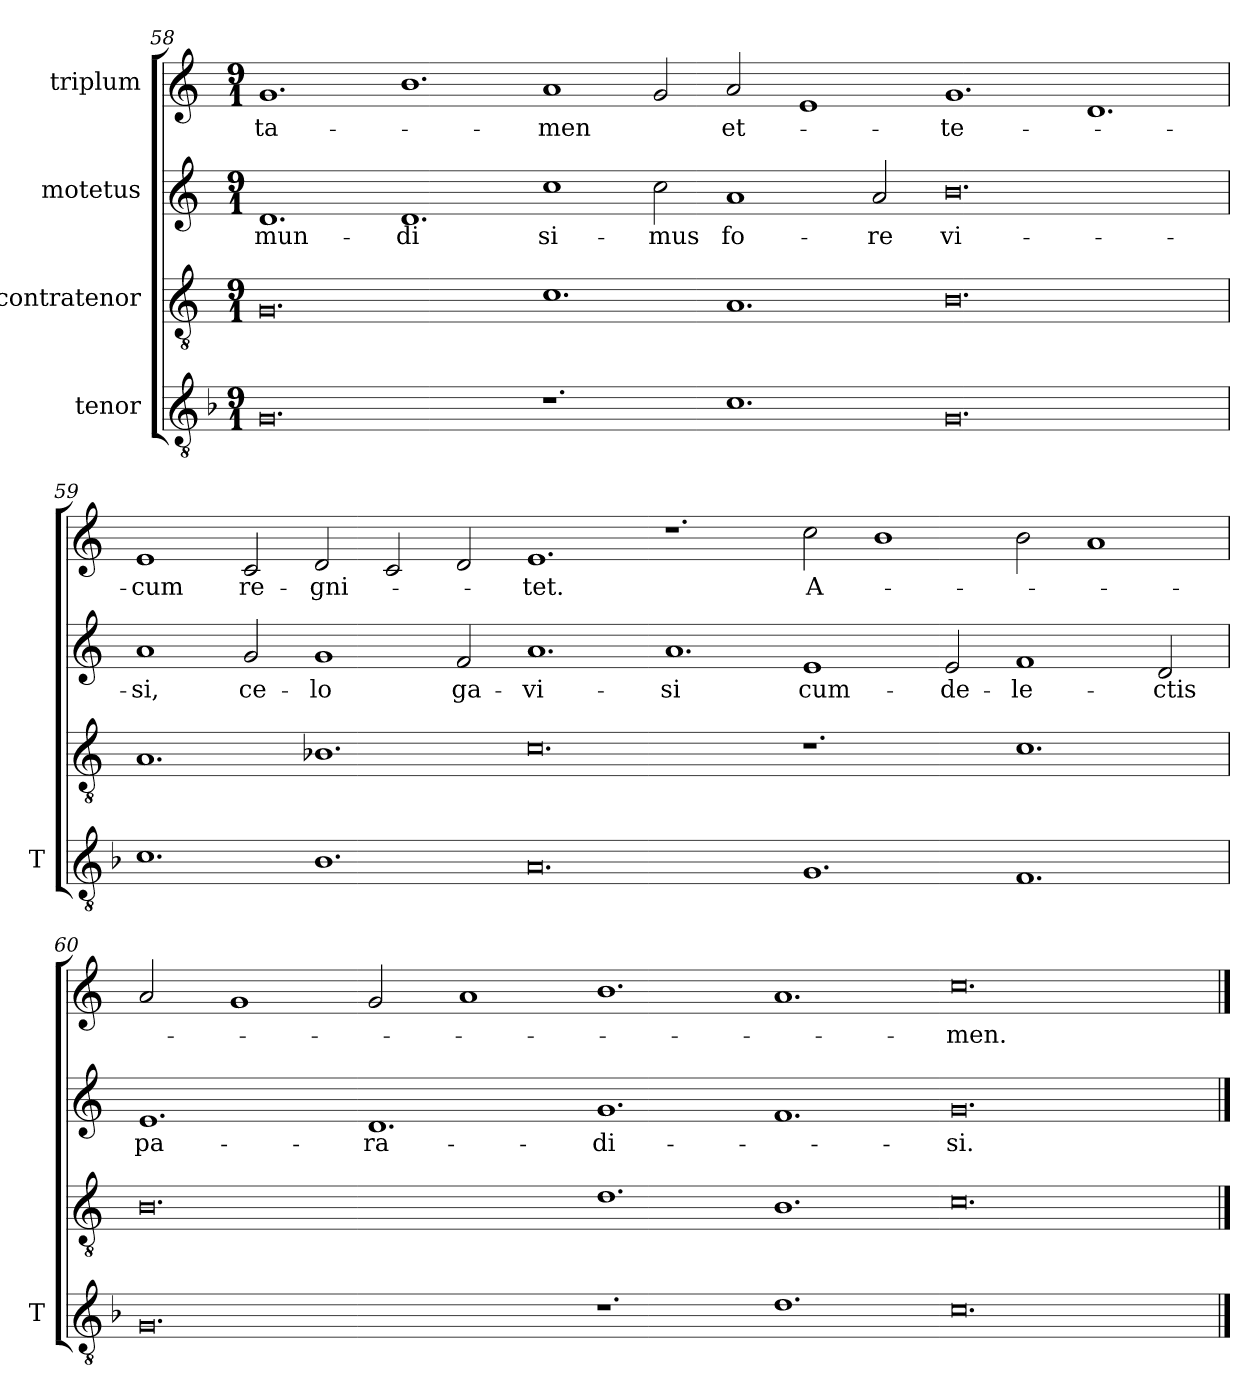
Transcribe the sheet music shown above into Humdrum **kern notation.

**kern	**kern	**kern	**text	**kern	**text
*part4	*part3	*part2	*part2	*part1	*part1
*staff4	*staff3	*staff2	*staff2	*staff1	*staff1
*I"tenor	*I"contratenor	*I"motetus	*	*I"triplum	*
*I'T	*	*	*	*	*
*clefGv2	*clefGv2	*clefG2	*	*clefG2	*
*k[b-]	*k[]	*k[]	*	*k[]	*
*F:	*C:	*C:	*	*C:	*
*M9/1	*M9/1	*M9/1	*	*M9/1	*
=58	=58	=58	=58	=58	=58
0.G/	0.G/	1.d/	mun-	1.g/	-ta-
.	.	1.d/	-di	1.b\	.
1.r	1.c\	1cc\	si-	1a/	-men
.	.	2cc\	-mus	2g/	.
1.c\	1.A/	1a/	fo-	2a/	et-
.	.	.	.	1e/	.
.	.	2a/	-re	.	.
0.G/	0.B\	0.b\	vi-	1.g/	te-
.	.	.	.	1.d/	.
!!LO:LB:g=z
=59	=59	=59	=59	=59	=59
1.c\	1.A/	1a/	-si,	1e/	-cum
.	.	2g/	ce-	2c/	re-
1.B-\	1.B-X\	1g/	-lo	2d/	-gni-
.	.	.	.	2c/	.
.	.	2f/	ga-	2d/	.
0.A/	0.c\	1.a/	-vi-	1.e/	-tet.
.	.	1.a/	-si	1.r	.
1.G/	1.r	1e/	cum-	2cc\	A-
.	.	.	.	1b\	.
.	.	2e/	de-	.	.
1.F/	1.c\	1f/	-le-	2b\	.
.	.	.	.	1a/	.
.	.	2d/	-ctis	.	.
=60	=60	=60	=60	=60	=60
0.G/	0.B\	1.e/	pa-	2a/	.
.	.	.	.	1g/	.
.	.	1.d/	-ra-	2g/	.
.	.	.	.	1a/	.
1.r	1.d\	1.g/	-di-	1.b\	.
1.d\	1.B\	1.f/	.	1.a/	.
0.c\	0.c\	0.g/	-si.	0.cc\	-men.
==	==	==	==	==	==
*-	*-	*-	*-	*-	*-
